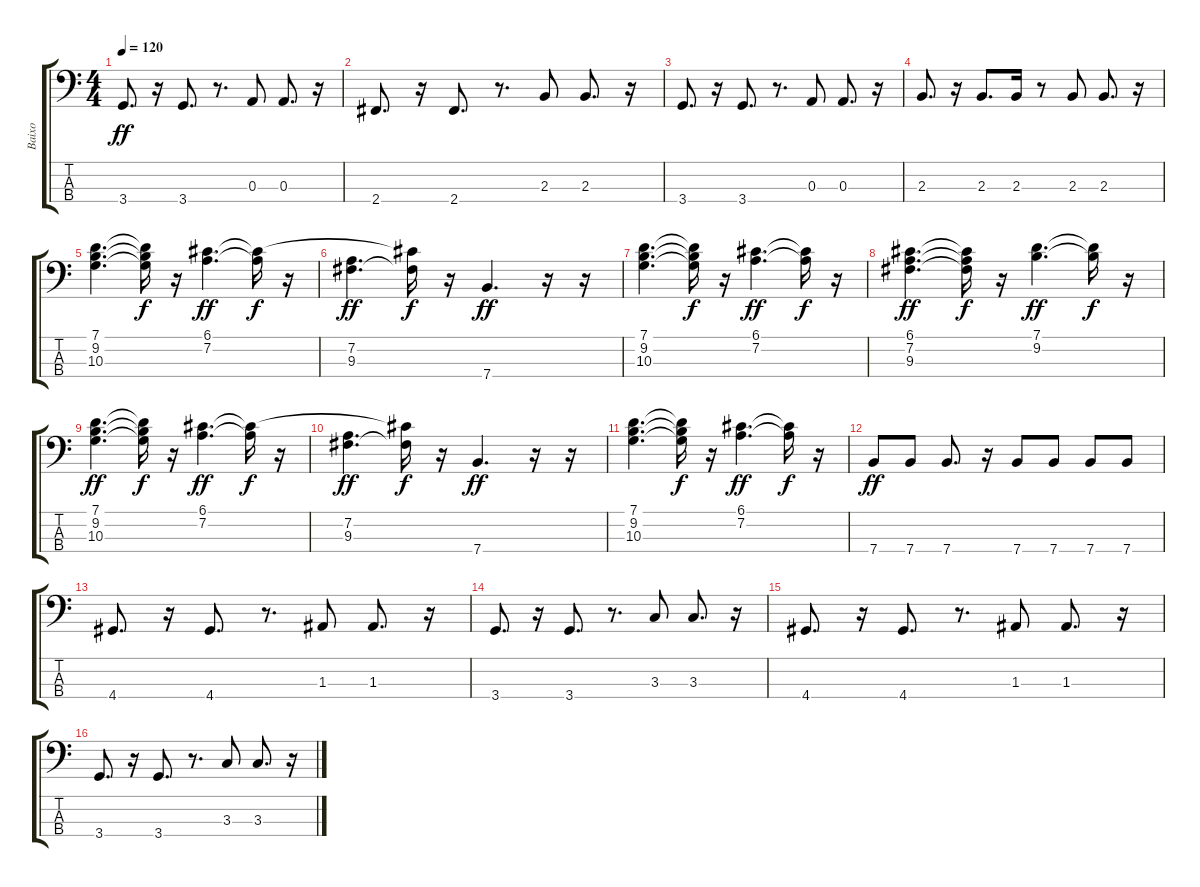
\track ("Baixo" "Baixo") {instrument electricbassfinger}
\staff {score tabs}
\tuning (G2 D2 A1 E1) {hide}
\ts (4 4)
\tempo 120
\clef f4
\ks c
3.4.8{d dy ff} r.16 3.4.8{d} r.8{d} 0.3.8 0.3.8{d} r.16 |
2.4.8{d} r.16 2.4.8{d} r.8{d} 2.3.8 2.3.8{d} r.16 |
3.4.8{d} r.16 3.4.8{d} r.8{d} 0.3.8 0.3.8{d} r.16 |
2.3.8{d} r.16 2.3.8{d} 2.3.16 r.8 2.3.8 2.3.8{d} r.16 |
(7.1 9.2 10.3).4{d} (7.1{t} 9.2{t} 10.3{t}).16{dy f} r.16 (6.1 7.2).4{d dy ff} (6.1{t} 7.2{t}).16{dy f} r.16 |
(7.2 9.3).4{d dy ff} (6.1{t} 9.3{t}).16{dy f} r.16 7.4.4{d dy ff} r.16 r.16 |
(7.1 9.2 10.3).4{d} (7.1{t} 9.2{t} 10.3{t}).16{dy f} r.16 (6.1 7.2).4{d dy ff} (6.1{t} 7.2{t}).16{dy f} r.16 |
(6.1 7.2 9.3).4{d dy ff} (6.1{t} 7.2{t} 9.3{t}).16{dy f} r.16 (7.1 9.2).4{d dy ff} (7.1{t} 9.2{t}).16{dy f} r.16 |
(7.1 9.2 10.3).4{d dy ff} (7.1{t} 9.2{t} 10.3{t}).16{dy f} r.16 (6.1 7.2).4{d dy ff} (6.1{t} 7.2{t}).16{dy f} r.16 |
(7.2 9.3).4{d dy ff} (6.1{t} 9.3{t}).16{dy f} r.16 7.4.4{d dy ff} r.16 r.16 |
(7.1 9.2 10.3).4{d} (7.1{t} 9.2{t} 10.3{t}).16{dy f} r.16 (6.1 7.2).4{d dy ff} (6.1{t} 7.2{t}).16{dy f} r.16 |
7.4.8{dy ff} 7.4.8 7.4.8{d} r.16 7.4.8 7.4.8 7.4.8 7.4.8 |
4.4.8{d} r.16 4.4.8{d} r.8{d} 1.3.8 1.3.8{d} r.16 |
3.4.8{d} r.16 3.4.8{d} r.8{d} 3.3.8 3.3.8{d} r.16 |
4.4.8{d} r.16 4.4.8{d} r.8{d} 1.3.8 1.3.8{d} r.16 |
3.4.8{d} r.16 3.4.8{d} r.8{d} 3.3.8 3.3.8{d} r.16
